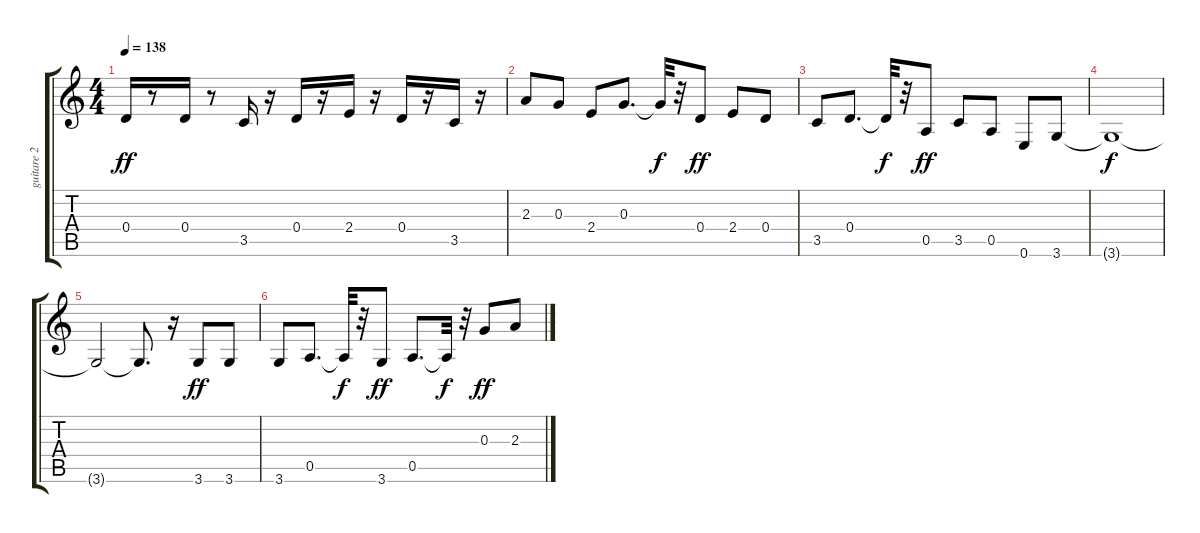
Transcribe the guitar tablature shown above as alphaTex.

\track ("guitare 2" "guitare 2") {instrument distortionguitar}
\staff {score tabs}
\tuning (E4 B3 G3 D3 A2 E2) {hide}
\ts (4 4)
\tempo 138
\clef g2
\ks c
0.4.16{dy ff} r.8 0.4.16 r.8 3.5.16 r.16 0.4.16 r.16 2.4.16 r.16 0.4.16 r.16 3.5.16 r.16 |
2.3.8 0.3.8 2.4.8 0.3.8{d} 0.3{t}.32{dy f} r.32 0.4.8{dy ff} 2.4.8 0.4.8 |
3.5.8 0.4.8{d} 0.4{t}.32{dy f} r.32 0.5.8{dy ff} 3.5.8 0.5.8 0.6.8 3.6.8 |
3.6{t}.1{dy f} |
3.6{t}.2 3.6{t}.8{d} r.16 3.6.8{dy ff} 3.6.8 |
3.6.8 0.5.8{d} 0.5{t}.32{dy f} r.32 3.6.8{dy ff} 0.5.8{d} 0.5{t}.32{dy f} r.32 0.3.8{dy ff} 2.3.8
